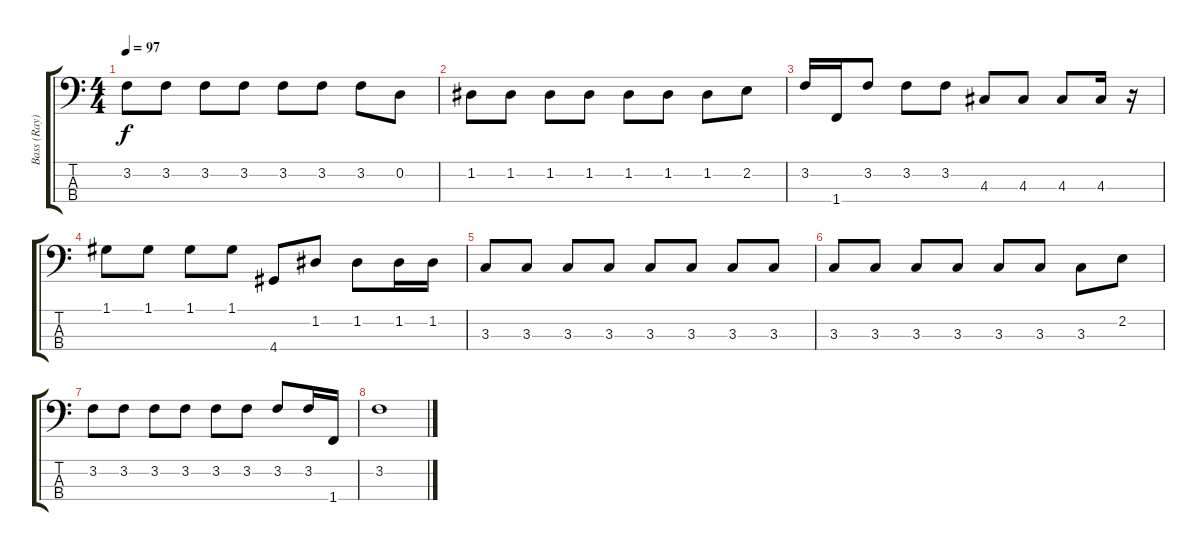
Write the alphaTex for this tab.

\track ("Bass (Ray)" "Bass (Ray)") {instrument electricbassfinger}
\staff {score tabs}
\tuning (G2 D2 A1 E1) {hide}
\ts (4 4)
\tempo 97
\clef f4
\ks c
3.2.8{dy f} 3.2.8 3.2.8 3.2.8 3.2.8 3.2.8 3.2.8 0.2.8 |
1.2.8 1.2.8 1.2.8 1.2.8 1.2.8 1.2.8 1.2.8 2.2.8 |
3.2.16 1.4.16 3.2.8 3.2.8 3.2.8 4.3.8 4.3.8 4.3.8 4.3.16 r.16 |
1.1.8 1.1.8 1.1.8 1.1.8 4.4.8 1.2.8 1.2.8 1.2.16 1.2.16 |
3.3.8 3.3.8 3.3.8 3.3.8 3.3.8 3.3.8 3.3.8 3.3.8 |
3.3.8 3.3.8 3.3.8 3.3.8 3.3.8 3.3.8 3.3.8 2.2.8 |
3.2.8 3.2.8 3.2.8 3.2.8 3.2.8 3.2.8 3.2.8 3.2.16 1.4.16 |
3.2.1
